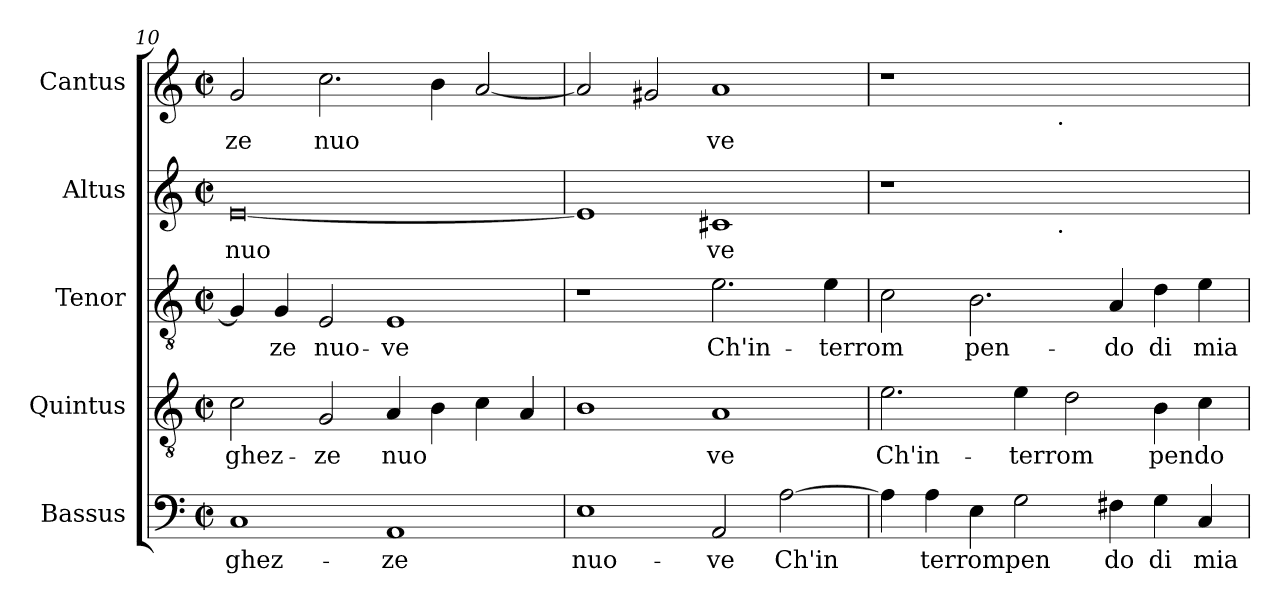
**kern	**text	**kern	**text	**kern	**text	**kern	**text	**kern	**text
*part5	*part5	*part4	*part4	*part3	*part3	*part2	*part2	*part1	*part1
*staff5	*staff5	*staff4	*staff4	*staff3	*staff3	*staff2	*staff2	*staff1	*staff1
*I"Bassus	*	*I"Quintus	*	*I"Tenor	*	*I"Altus	*	*I"Cantus	*
*clefF4	*	*clefGv2	*	*clefGv2	*	*clefG2	*	*clefG2	*
*k[]	*	*k[]	*	*k[]	*	*k[]	*	*k[]	*
*C:	*	*C:	*	*C:	*	*C:	*	*C:	*
*M2/2	*	*M2/2	*	*M2/2	*	*M2/2	*	*M2/2	*
*met(c|)	*	*met(c|)	*	*met(c|)	*	*met(c|)	*	*met(c|)	*
=10	=10	=10	=10	=10	=10	=10	=10	=10	=10
!	!LO:LY:b:cj	!	!LO:LY:b:cj	!	!LO:LY:b:cj	!	!LO:LY:b:cj	!	!LO:LY:b:cj
1C	-ghez-	2c\	-ghez-	4G/]	--	[<0e	nuo-	2g/	ze
!	!	!	!	!	!LO:LY:b:cj	!	!	!	!
.	.	.	.	4G/	-ze	.	.	.	.
!	!	!	!LO:LY:b:cj	!	!LO:LY:b:cj	!	!	!	!LO:LY:b:cj
.	.	2G/	-ze	2E/	nuo-	.	.	2.cc\	nuo
!	!LO:LY:b:cj	!	!LO:LY:b:cj	!	!LO:LY:b:cj	!	!	!	!
1AA	-ze	4A/	nuo-	1E	-ve	.	.	.	.
!	!	!	!LO:LY:b:cj	!	!	!	!	!	!LO:LY:b:cj
.	.	4B\	--	.	.	.	.	4b\	.
!	!	!	!LO:LY:b:cj	!	!	!	!	!	!LO:LY:b:cj
.	.	4c\	--	.	.	.	.	[<2a/	.
!	!	!	!LO:LY:b:cj	!	!	!	!	!	!
.	.	4A/	--	.	.	.	.	.	.
=11	=11	=11	=11	=11	=11	=11	=11	=11	=11
!	!LO:LY:b:cj	!	!LO:LY:b:cj	!	!	!	!LO:LY:b:cj	!	!LO:LY:b:cj
1E	nuo-	1B	--	1r	.	1e]	--	2a/]	.
!	!	!	!	!	!	!	!	!	!LO:LY:b:cj
.	.	.	.	.	.	.	.	2g#/	.
!	!LO:LY:b:cj	!	!LO:LY:b:cj	!	!LO:LY:b:cj	!	!LO:LY:b:cj	!	!LO:LY:b:cj
2AA/	-ve	1A	-ve	2.e\	Ch'in-	1c#X	-ve	1a	ve
!	!LO:LY:b:cj	!	!	!	!	!	!	!	!
[>2A\	Ch'in-	.	.	.	.	.	.	.	.
!	!	!	!	!	!LO:LY:b:cj	!	!	!	!
.	.	.	.	4e\	-terrom-	.	.	.	.
=12	=12	=12	=12	=12	=12	=12	=12	=12	=12
!	!LO:LY:b:cj	!	!LO:LY:b:cj	!	!LO:LY:b:cj	!	!	!	!
*	*	*	*	*	*	*^	*	*^	*
4A\]	--	2.e\	Ch'in-	2c\	--	1r	2ryy	.	1r	2ryy	.
!	!LO:LY:b:cj	!	!	!	!	!	!	!	!	!	!
4A\	-terrompen-	.	.	.	.	.	.	.	.	.	.
!	!LO:LY:b:cj	!	!	!	!LO:LY:b:cj	!	!	!	!	!	!
4E\	--	.	.	2.B\	-pen-	.	4ryy	.	.	4ryy	.
!	!LO:LY:b:cj	!	!LO:LY:b:cj	!	!	!	!	!	!	!	!
2G\	--	4e\	-terrom-	.	.	.	8...ryy	.	.	8...ryy	.
!	!	!	!	!	!	!	!	!	!	!LO:TX:b:t=.	!
!	!	!	!	!	!	!	!LO:TX:b:t=.	!	!	!	!
.	.	.	.	.	.	.	1ryy	.	.	1ryy	.
!	!	!	!LO:LY:b:cj	!	!	!	!	!	!	!	!
.	.	2d\	--	.	.	1ryy	.	.	1ryy	.	.
!	!LO:LY:b:cj	!	!	!	!LO:LY:b:cj	!	!	!	!	!	!
4F#X\	-do	.	.	4A/	-do	.	.	.	.	.	.
!	!LO:LY:b:cj	!	!LO:LY:b:cj	!	!LO:LY:b:cj	!	!	!	!	!	!
4G\	di	4B\	-pendo	4d\	di	.	.	.	.	.	.
!	!LO:LY:b:cj	!	!LO:LY:b:cj	!	!LO:LY:b:cj	!	!	!	!	!	!
4C/	mia	4c\	.	4e\	mia	.	.	.	.	.	.
.	.	.	.	.	.	.	64ryy	.	.	64ryy	.
*	*	*	*	*	*	*v	*v	*	*	*	*
*	*	*	*	*	*	*	*	*v	*v	*
=	=	=	=	=	=	=	=	=	=
*-	*-	*-	*-	*-	*-	*-	*-	*-	*-
